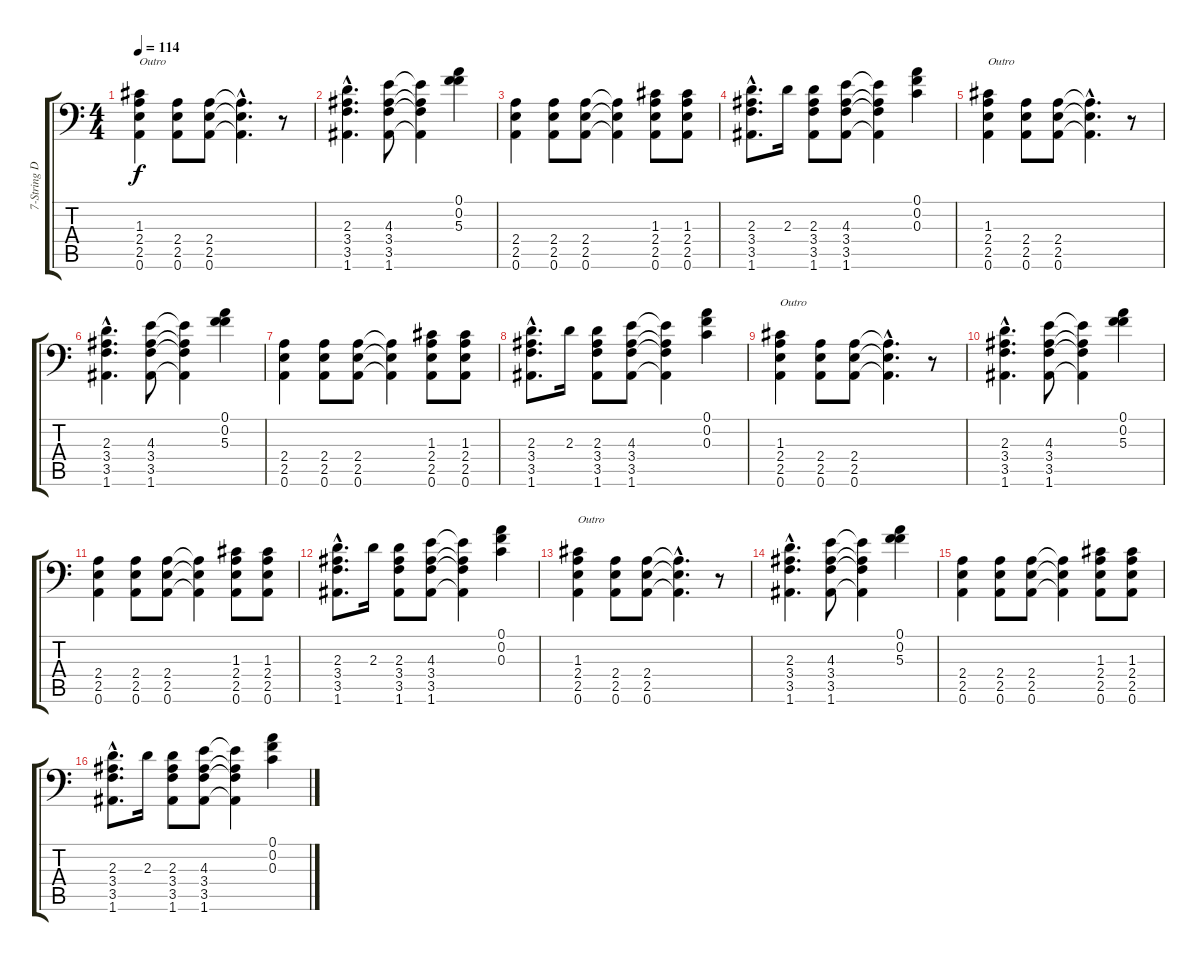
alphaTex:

\track ("7-String Dist. #2" "7-String D") {instrument distortionguitar}
\staff {score tabs}
\tuning (A3 F3 C3 G2 D2 A1) {hide}
\ts (4 4)
\tempo 114
\clef f4
\ks c
(1.3 2.4 2.5 0.6).4{txt "Outro" dy f} (2.4 2.5 0.6).8 (2.4 2.5 0.6).8 (2.4{hac t} 2.5{hac t} 0.6{hac t}).4{d} r.8 |
(2.3{hac} 3.4{hac} 3.5{hac} 1.6{hac}).4{d} (4.3 3.4 3.5 1.6).8 (4.3{t} 3.4{t} 3.5{t} 1.6{t}).4 (0.1 0.2 5.3).4 |
(2.4 2.5 0.6).4 (2.4 2.5 0.6).8 (2.4 2.5 0.6).8 (2.4{t} 2.5{t} 0.6{t}).4 (1.3 2.4 2.5 0.6).8 (1.3 2.4 2.5 0.6).8 |
(2.3{hac} 3.4{hac} 3.5{hac} 1.6{hac}).8{d} 2.3.16 (2.3 3.4 3.5 1.6).8 (4.3 3.4 3.5 1.6).8 (4.3{t} 3.4{t} 3.5{t} 1.6{t}).4 (0.1 0.2 0.3).4 |
(1.3 2.4 2.5 0.6).4{txt "Outro"} (2.4 2.5 0.6).8 (2.4 2.5 0.6).8 (2.4{hac t} 2.5{hac t} 0.6{hac t}).4{d} r.8 |
(2.3{hac} 3.4{hac} 3.5{hac} 1.6{hac}).4{d} (4.3 3.4 3.5 1.6).8 (4.3{t} 3.4{t} 3.5{t} 1.6{t}).4 (0.1 0.2 5.3).4 |
(2.4 2.5 0.6).4 (2.4 2.5 0.6).8 (2.4 2.5 0.6).8 (2.4{t} 2.5{t} 0.6{t}).4 (1.3 2.4 2.5 0.6).8 (1.3 2.4 2.5 0.6).8 |
(2.3{hac} 3.4{hac} 3.5{hac} 1.6{hac}).8{d} 2.3.16 (2.3 3.4 3.5 1.6).8 (4.3 3.4 3.5 1.6).8 (4.3{t} 3.4{t} 3.5{t} 1.6{t}).4 (0.1 0.2 0.3).4 |
(1.3 2.4 2.5 0.6).4{txt "Outro"} (2.4 2.5 0.6).8 (2.4 2.5 0.6).8 (2.4{hac t} 2.5{hac t} 0.6{hac t}).4{d} r.8 |
(2.3{hac} 3.4{hac} 3.5{hac} 1.6{hac}).4{d} (4.3 3.4 3.5 1.6).8 (4.3{t} 3.4{t} 3.5{t} 1.6{t}).4 (0.1 0.2 5.3).4 |
(2.4 2.5 0.6).4 (2.4 2.5 0.6).8 (2.4 2.5 0.6).8 (2.4{t} 2.5{t} 0.6{t}).4 (1.3 2.4 2.5 0.6).8 (1.3 2.4 2.5 0.6).8 |
(2.3{hac} 3.4{hac} 3.5{hac} 1.6{hac}).8{d} 2.3.16 (2.3 3.4 3.5 1.6).8 (4.3 3.4 3.5 1.6).8 (4.3{t} 3.4{t} 3.5{t} 1.6{t}).4 (0.1 0.2 0.3).4 |
(1.3 2.4 2.5 0.6).4{txt "Outro"} (2.4 2.5 0.6).8 (2.4 2.5 0.6).8 (2.4{hac t} 2.5{hac t} 0.6{hac t}).4{d} r.8 |
(2.3{hac} 3.4{hac} 3.5{hac} 1.6{hac}).4{d} (4.3 3.4 3.5 1.6).8 (4.3{t} 3.4{t} 3.5{t} 1.6{t}).4 (0.1 0.2 5.3).4 |
(2.4 2.5 0.6).4 (2.4 2.5 0.6).8 (2.4 2.5 0.6).8 (2.4{t} 2.5{t} 0.6{t}).4 (1.3 2.4 2.5 0.6).8 (1.3 2.4 2.5 0.6).8 |
(2.3{hac} 3.4{hac} 3.5{hac} 1.6{hac}).8{d} 2.3.16 (2.3 3.4 3.5 1.6).8 (4.3 3.4 3.5 1.6).8 (4.3{t} 3.4{t} 3.5{t} 1.6{t}).4 (0.1 0.2 0.3).4
